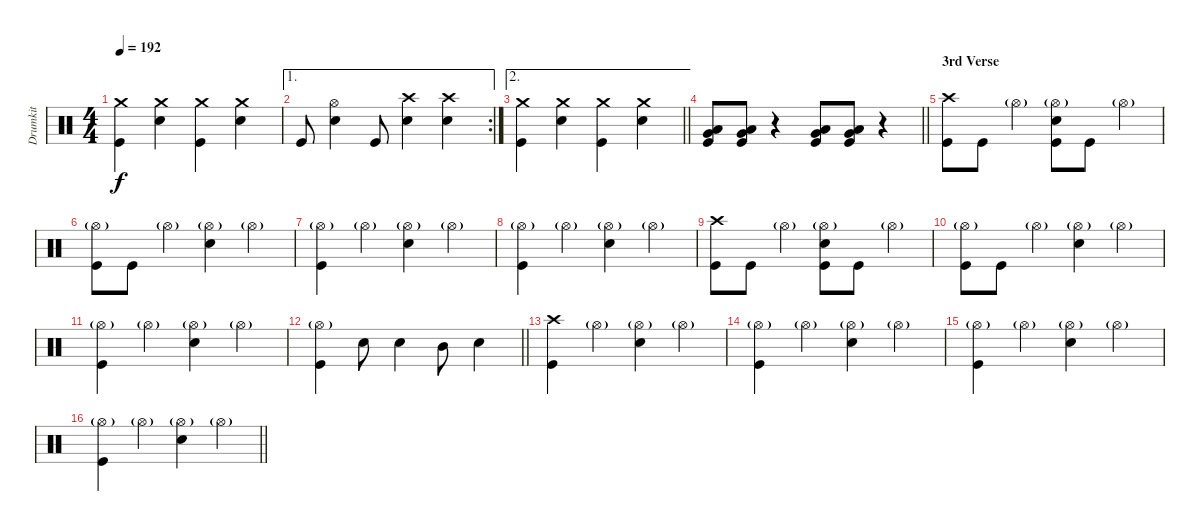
\track ("Drumkit" "Drumkit") {instrument percussion}
\staff {score}
\articulation defaults
\ts (4 4)
\tempo 192
\clef neutral
\ks c
("Crash medium (hit)" "Kick (hit)").4{dy f} ("Crash medium (hit)" "Snare (hit) 2").4 ("Crash medium (hit)" "Kick (hit)").4 ("Crash medium (hit)" "Snare (hit) 2").4 |
\ae 1
\rc 2 "Kick (hit)".8
("Hi-Hat (open)" "Snare (hit) 2").4 "Kick (hit)".8 ("Crash high (hit)" "Snare (hit) 2").4 ("Crash high (hit)" "Snare (hit) 2").4 |
\ae 2
\barLineRight lightlight
("Crash medium (hit)" "Kick (hit)").4 ("Crash medium (hit)" "Snare (hit) 2").4 ("Crash medium (hit)" "Kick (hit)").4 ("Crash medium (hit)" "Snare (hit) 2").4 |
\barLineRight lightlight
("Very Low Tom (hit)" "Low Floor Tom (hit)" "Kick (hit)").8 ("Very Low Tom (hit)" "Low Floor Tom (hit)" "Kick (hit)").8 r.4 ("Very Low Tom (hit)" "Low Floor Tom (hit)" "Kick (hit)").8 ("Very Low Tom (hit)" "Low Floor Tom (hit)" "Kick (hit)").8 r.4 |
\section ("" "3rd Verse")
("Crash high (hit)" "Kick (hit)").8 "Kick (hit)".8 "Hi-Hat (open)"{g}.4 ("Hi-Hat (open)"{g} "Snare (hit) 2" "Kick (hit)").8 "Kick (hit)".8 "Hi-Hat (open)"{g}.4 |
("Hi-Hat (open)"{g} "Kick (hit)").8 "Kick (hit)".8 "Hi-Hat (open)"{g}.4 ("Hi-Hat (open)"{g} "Snare (hit) 2").4 "Hi-Hat (open)"{g}.4 |
("Hi-Hat (open)"{g} "Kick (hit)").4 "Hi-Hat (open)"{g}.4 ("Hi-Hat (open)"{g} "Snare (hit) 2").4 "Hi-Hat (open)"{g}.4 |
("Hi-Hat (open)"{g} "Kick (hit)").4 "Hi-Hat (open)"{g}.4 ("Hi-Hat (open)"{g} "Snare (hit) 2").4 "Hi-Hat (open)"{g}.4 |
("Crash high (hit)" "Kick (hit)").8 "Kick (hit)".8 "Hi-Hat (open)"{g}.4 ("Hi-Hat (open)"{g} "Snare (hit) 2" "Kick (hit)").8 "Kick (hit)".8 "Hi-Hat (open)"{g}.4 |
("Hi-Hat (open)"{g} "Kick (hit)").8 "Kick (hit)".8 "Hi-Hat (open)"{g}.4 ("Hi-Hat (open)"{g} "Snare (hit) 2").4 "Hi-Hat (open)"{g}.4 |
("Hi-Hat (open)"{g} "Kick (hit)").4 "Hi-Hat (open)"{g}.4 ("Hi-Hat (open)"{g} "Snare (hit) 2").4 "Hi-Hat (open)"{g}.4 |
\barLineRight lightlight
("Hi-Hat (open)"{g} "Kick (hit)").4 "Snare (hit) 2".8 "Snare (hit) 2".4 "Mid Tom (hit)".8 "Snare (hit) 2".4 |
("Crash high (hit)" "Kick (hit)").4 "Hi-Hat (open)"{g}.4 ("Hi-Hat (open)"{g} "Snare (hit) 2").4 "Hi-Hat (open)"{g}.4 |
("Hi-Hat (open)"{g} "Kick (hit)").4 "Hi-Hat (open)"{g}.4 ("Hi-Hat (open)"{g} "Snare (hit) 2").4 "Hi-Hat (open)"{g}.4 |
("Hi-Hat (open)"{g} "Kick (hit)").4 "Hi-Hat (open)"{g}.4 ("Hi-Hat (open)"{g} "Snare (hit) 2").4 "Hi-Hat (open)"{g}.4 |
\barLineRight lightlight
("Hi-Hat (open)"{g} "Kick (hit)").4 "Hi-Hat (open)"{g}.4 ("Hi-Hat (open)"{g} "Snare (hit) 2").4 "Hi-Hat (open)"{g}.4
